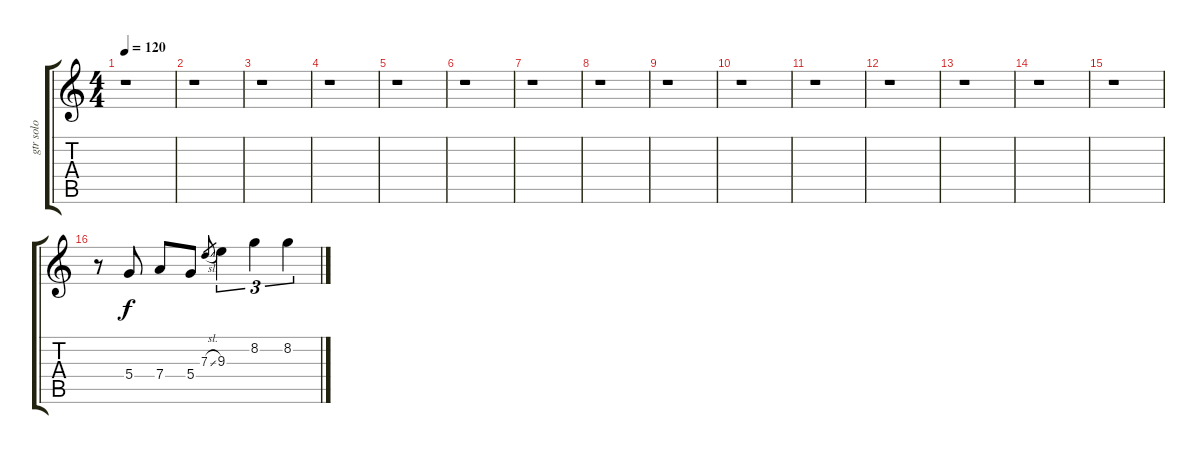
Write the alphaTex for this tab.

\track ("gtr solo" "gtr solo") {instrument acousticguitarsteel}
\staff {score tabs}
\tuning (E4 B3 G3 D3 A2 E2) {hide}
\ts (4 4)
\tempo 120
\clef g2
\ks c
r.1{dy f} |
r.1 |
r.1 |
r.1 |
r.1 |
r.1 |
r.1 |
r.1 |
r.1 |
r.1 |
r.1 |
r.1 |
r.1 |
r.1 |
r.1 |
r.8 5.4.8 7.4.8 5.4.8 7.3{sl}.8{gr} 9.3.4{tu (3 2)} 8.2.4{tu (3 2)} 8.2.4{tu (3 2)}
